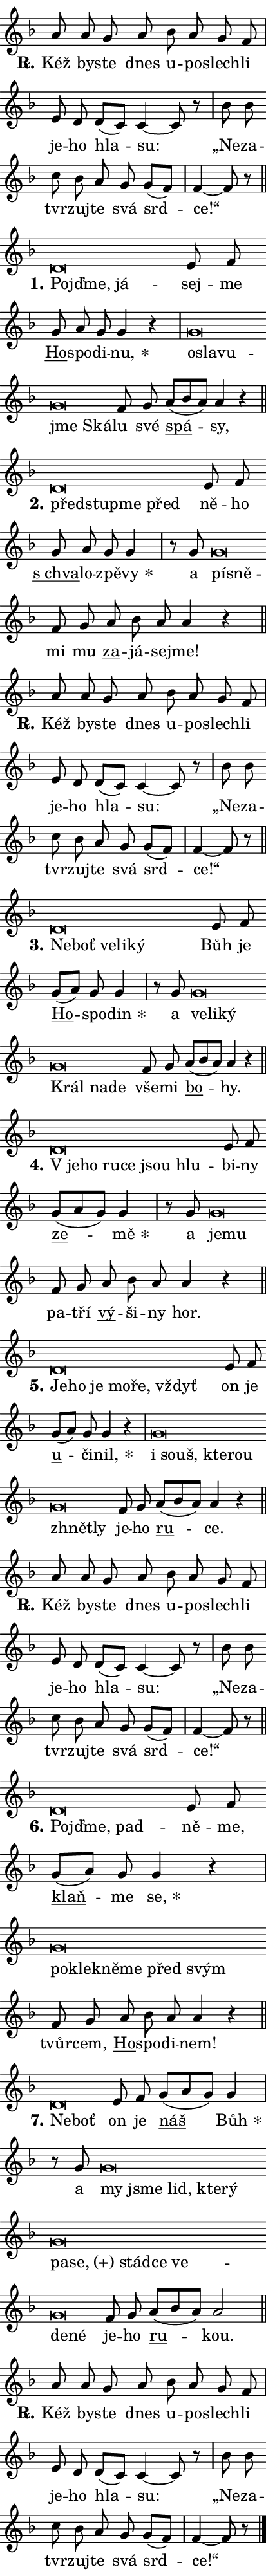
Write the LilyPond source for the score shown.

\version "2.22.1"
\header { tagline = "" }
\paper {
  indent = 0\cm
  top-margin = 0\cm
  right-margin = 0\cm
  bottom-margin = 0\cm
  left-margin = 0\cm
  paper-width = 7\cm
  page-breaking = #ly:one-page-breaking
  system-system-spacing.basic-distance = #11
  score-system-spacing.basic-distance = #11
  ragged-last = ##f
}


%% Author: Thomas Morley
%% https://lists.gnu.org/archive/html/lilypond-user/2020-05/msg00002.html
#(define (line-position grob)
"Returns position of @var[grob} in current system:
   @code{'start}, if at first time-step
   @code{'end}, if at last time-step
   @code{'middle} otherwise
"
  (let* ((col (ly:item-get-column grob))
         (ln (ly:grob-object col 'left-neighbor))
         (rn (ly:grob-object col 'right-neighbor))
         (col-to-check-left (if (ly:grob? ln) ln col))
         (col-to-check-right (if (ly:grob? rn) rn col))
         (break-dir-left
           (and
             (ly:grob-property col-to-check-left 'non-musical #f)
             (ly:item-break-dir col-to-check-left)))
         (break-dir-right
           (and
             (ly:grob-property col-to-check-right 'non-musical #f)
             (ly:item-break-dir col-to-check-right))))
        (cond ((eqv? 1 break-dir-left) 'start)
              ((eqv? -1 break-dir-right) 'end)
              (else 'middle))))

#(define (tranparent-at-line-position vctor)
  (lambda (grob)
  "Relying on @code{line-position} select the relevant enry from @var{vctor}.
Used to determine transparency,"
    (case (line-position grob)
      ((end) (not (vector-ref vctor 0)))
      ((middle) (not (vector-ref vctor 1)))
      ((start) (not (vector-ref vctor 2))))))

noteHeadBreakVisibility =
#(define-music-function (break-visibility)(vector?)
"Makes @code{NoteHead}s transparent relying on @var{break-visibility}"
#{
  \override NoteHead.transparent =
    #(tranparent-at-line-position break-visibility)
#})

#(define delete-ledgers-for-transparent-note-heads
  (lambda (grob)
    "Reads whether a @code{NoteHead} is transparent.
If so this @code{NoteHead} is removed from @code{'note-heads} from
@var{grob}, which is supposed to be @code{LedgerLineSpanner}.
As a result ledgers are not printed for this @code{NoteHead}"
    (let* ((nhds-array (ly:grob-object grob 'note-heads))
           (nhds-list
             (if (ly:grob-array? nhds-array)
                 (ly:grob-array->list nhds-array)
                 '()))
           ;; Relies on the transparent-property being done before
           ;; Staff.LedgerLineSpanner.after-line-breaking is executed.
           ;; This is fragile ...
           (to-keep
             (remove
               (lambda (nhd)
                 (ly:grob-property nhd 'transparent #f))
               nhds-list)))
      ;; TODO find a better method to iterate over grob-arrays, similiar
      ;; to filter/remove etc for lists
      ;; For now rebuilt from scratch
      (set! (ly:grob-object grob 'note-heads)  '())
      (for-each
        (lambda (nhd)
          (ly:pointer-group-interface::add-grob grob 'note-heads nhd))
        to-keep))))

hideNotes = {
  \noteHeadBreakVisibility #begin-of-line-visible
}
unHideNotes = {
  \noteHeadBreakVisibility #all-visible
}

% work-around for resetting accidentals
% https://lilypond.org/doc/v2.23/Documentation/notation/displaying-rhythms#unmetered-music
cadenzaMeasure = {
  \cadenzaOff
  \partial 1024 s1024
  \cadenzaOn
}

#(define-markup-command (accent layout props text) (markup?)
  "Underline accented syllable"
  (interpret-markup layout props
    #{\markup \override #'(offset . 4.3) \underline { #text }#}))

responsum = \markup \concat {
  "R" \hspace #-1.05 \path #0.1 #'((moveto 0 0.07) (lineto 0.9 0.8)) \hspace #0.05 "."
}

\layout {
    \context {
        \Staff
        \remove "Time_signature_engraver"
        \override LedgerLineSpanner.after-line-breaking = #delete-ledgers-for-transparent-note-heads
    }
    \context {
        \Voice {
            \override NoteHead.output-attributes = #'((class . "notehead"))
            \override Hairpin.height = #0.55
        }
    }
    \context {
        \Lyrics {
            \override StanzaNumber.output-attributes = #'((class . "stanzanumber"))
            \override LyricSpace.minimum-distance = #0.9
            \override LyricText.font-name = #"TeX Gyre Schola"
            \override LyricText.font-size = 1
            \override StanzaNumber.font-name = #"TeX Gyre Schola Bold"
            \override StanzaNumber.font-size = 1
        }
    }
}

% magnetic-lyrics.ily
%
%   written by
%     Jean Abou Samra <jean@abou-samra.fr>
%     Werner Lemberg <wl@gnu.org>
%
%   adapted by
%     Jiri Hon <jiri.hon@gmail.com>
%
% Version 2022-Apr-15

% https://www.mail-archive.com/lilypond-user@gnu.org/msg149350.html

#(define (Left_hyphen_pointer_engraver context)
   "Collect syllable-hyphen-syllable occurrences in lyrics and store
them in properties.  This engraver only looks to the left.  For
example, if the lyrics input is @code{foo -- bar}, it does the
following.

@itemize @bullet
@item
Set the @code{text} property of the @code{LyricHyphen} grob between
@q{foo} and @q{bar} to @code{foo}.

@item
Set the @code{left-hyphen} property of the @code{LyricText} grob with
text @q{foo} to the @code{LyricHyphen} grob between @q{foo} and
@q{bar}.
@end itemize

Use this auxiliary engraver in combination with the
@code{lyric-@/text::@/apply-@/magnetic-@/offset!} hook."
   (let ((hyphen #f)
         (text #f))
     (make-engraver
      (acknowledgers
       ((lyric-syllable-interface engraver grob source-engraver)
        (set! text grob)))
      (end-acknowledgers
       ((lyric-hyphen-interface engraver grob source-engraver)
        ;(when (not (grob::has-interface grob 'lyric-space-interface))
          (set! hyphen grob)));)
      ((stop-translation-timestep engraver)
       (when (and text hyphen)
         (ly:grob-set-object! text 'left-hyphen hyphen))
       (set! text #f)
       (set! hyphen #f)))))

#(define (lyric-text::apply-magnetic-offset! grob)
   "If the space between two syllables is less than the value in
property @code{LyricText@/.details@/.squash-threshold}, move the right
syllable to the left so that it gets concatenated with the left
syllable.

Use this function as a hook for
@code{LyricText@/.after-@/line-@/breaking} if the
@code{Left_@/hyphen_@/pointer_@/engraver} is active."
   (let ((hyphen (ly:grob-object grob 'left-hyphen #f)))
     (when hyphen
       (let ((left-text (ly:spanner-bound hyphen LEFT)))
         (when (grob::has-interface left-text 'lyric-syllable-interface)
           (let* ((common (ly:grob-common-refpoint grob left-text X))
                  (this-x-ext (ly:grob-extent grob common X))
                  (left-x-ext
                   (begin
                     ;; Trigger magnetism for left-text.
                     (ly:grob-property left-text 'after-line-breaking)
                     (ly:grob-extent left-text common X)))
                  ;; `delta` is the gap width between two syllables.
                  (delta (- (interval-start this-x-ext)
                            (interval-end left-x-ext)))
                  (details (ly:grob-property grob 'details))
                  (threshold (assoc-get 'squash-threshold details 0.2)))
             (when (< delta threshold)
               (let* (;; We have to manipulate the input text so that
                      ;; ligatures crossing syllable boundaries are not
                      ;; disabled.  For languages based on the Latin
                      ;; script this is essentially a beautification.
                      ;; However, for non-Western scripts it can be a
                      ;; necessity.
                      (lt (ly:grob-property left-text 'text))
                      (rt (ly:grob-property grob 'text))
                      (is-space (grob::has-interface hyphen 'lyric-space-interface))
                      (space (if is-space " " ""))
                      (space-markup (grob-interpret-markup grob " "))
                      (space-size (interval-length (ly:stencil-extent space-markup X)))
                      (extra-delta (if is-space space-size 0))
                      ;; Append new syllable.
                      (ltrt-space (if (and (string? lt) (string? rt))
                                (string-append lt space rt)
                                (make-concat-markup (list lt space rt))))
                      ;; Right-align `ltrt` to the right side.
                      (ltrt-space-markup (grob-interpret-markup
                               grob
                               (make-translate-markup
                                (cons (interval-length this-x-ext) 0)
                                (make-right-align-markup ltrt-space)))))
                 (begin
                   ;; Don't print `left-text`.
                   (ly:grob-set-property! left-text 'stencil #f)
                   ;; Set text and stencil (which holds all collected
                   ;; syllables so far) and shift it to the left.
                   (ly:grob-set-property! grob 'text ltrt-space)
                   (ly:grob-set-property! grob 'stencil ltrt-space-markup)
                   (ly:grob-translate-axis! grob (- (- delta extra-delta)) X))))))))))


#(define (lyric-hyphen::displace-bounds-first grob)
   ;; Make very sure this callback isn't triggered too early.
   (let ((left (ly:spanner-bound grob LEFT))
         (right (ly:spanner-bound grob RIGHT)))
     (ly:grob-property left 'after-line-breaking)
     (ly:grob-property right 'after-line-breaking)
     (ly:lyric-hyphen::print grob)))

squashThreshold = #0.4

\layout {
  \context {
    \Lyrics
    \consists #Left_hyphen_pointer_engraver
    \override LyricText.after-line-breaking =
      #lyric-text::apply-magnetic-offset!
    \override LyricHyphen.stencil = #lyric-hyphen::displace-bounds-first
    \override LyricText.details.squash-threshold = \squashThreshold
    \override LyricHyphen.minimum-distance = 0
    \override LyricHyphen.minimum-length = \squashThreshold
  }
}

squash = \override LyricText.details.squash-threshold = 9999
unSquash = \override LyricText.details.squash-threshold = \squashThreshold

left = \override LyricText.self-alignment-X = #LEFT
unLeft = \revert LyricText.self-alignment-X

starOffset = #(lambda (grob) 
                (let ((x_offset (ly:self-alignment-interface::aligned-on-x-parent grob)))
                  (if (= x_offset 0) 0 (+ x_offset 1.2))))

star = #(define-music-function (syllable)(string?)
"Append star separator at the end of a syllable"
#{
  \once \override LyricText.X-offset = #starOffset
  \lyricmode { \markup {
    #syllable
    \override #'((font-name . "TeX Gyre Schola Bold")) \hspace #0.2 \lower #0.65 \larger "*"
  } }
#})

starAccent = #(define-music-function (syllable)(string?)
"Append star separator at the end of a syllable and make accent"
#{
  \once \override LyricText.X-offset = #starOffset
  \lyricmode { \markup {
    \accent #syllable
    \override #'((font-name . "TeX Gyre Schola Bold")) \hspace #0.2 \lower #0.65 \larger "*"
  } }
#})

breath = #(define-music-function (syllable)(string?)
"Append breathing indicator at the end of a syllable"
#{
  \lyricmode { \markup { #syllable "+" } }
#})

optionalBreath = #(define-music-function (syllable)(string?)
"Append optional breathing indicator at the end of a syllable"
#{
  \lyricmode { \markup { #syllable "(+)" } }
#})


\score {
    <<
        \new Voice = "melody" { \cadenzaOn \key f \major \relative { a'8 a g a bes a g f \cadenzaMeasure \bar "|" e d \bar "" d[( c)] c4~ c8 r8 \cadenzaMeasure \bar "|" bes' bes \bar "" c bes a g g[( f)] \cadenzaMeasure \bar "|" f4~ f8 r \cadenzaMeasure \bar "||" \break }
\relative { d'\breve*1/16 \hideNotes \breve*1/16 \breve*1/16 \bar "" \unHideNotes e8 f \bar "" g a g g4 r \cadenzaMeasure \bar "|" g\breve*1/16 \hideNotes \breve*1/16 \bar "" \breve*1/16 \bar "" \breve*1/16 \breve*1/16 \bar "" \unHideNotes f8 g \bar "" a[( bes a)] a4 r \cadenzaMeasure \bar "||" \break }
\relative { d'\breve*1/16 \hideNotes \breve*1/16 \bar "" \breve*1/16 \breve*1/16 \bar "" \unHideNotes e8 f \bar "" g a g g4 \cadenzaMeasure \bar "|" r8 g8 g\breve*1/16 \hideNotes \breve*1/16 \bar "" \unHideNotes f8 g \bar "" a bes a a4 r \cadenzaMeasure \bar "||" \break }
\relative { a'8 a g a bes a g f \cadenzaMeasure \bar "|" e d \bar "" d[( c)] c4~ c8 r8 \cadenzaMeasure \bar "|" bes' bes \bar "" c bes a g g[( f)] \cadenzaMeasure \bar "|" f4~ f8 r \cadenzaMeasure \bar "||" \break }
\relative { d'\breve*1/16 \hideNotes \breve*1/16 \bar "" \breve*1/16 \bar "" \breve*1/16 \breve*1/16 \bar "" \unHideNotes e8 f \bar "" g[( a)] g g4 \cadenzaMeasure \bar "|" r8 g8 g\breve*1/16 \hideNotes \breve*1/16 \bar "" \breve*1/16 \bar "" \breve*1/16 \bar "" \breve*1/16 \breve*1/16 \bar "" \unHideNotes f8 g \bar "" a[( bes a)] a4 r \cadenzaMeasure \bar "||" \break }
\relative { d'\breve*1/16 \hideNotes \breve*1/16 \bar "" \breve*1/16 \bar "" \breve*1/16 \bar "" \breve*1/16 \breve*1/16 \bar "" \unHideNotes e8 f \bar "" g[( a g)] g4 \cadenzaMeasure \bar "|" r8 g8 g\breve*1/16 \hideNotes \breve*1/16 \bar "" \unHideNotes f8 g \bar "" a bes a a4 r \cadenzaMeasure \bar "||" \break }
\relative { d'\breve*1/16 \hideNotes \breve*1/16 \bar "" \breve*1/16 \bar "" \breve*1/16 \bar "" \breve*1/16 \breve*1/16 \bar "" \unHideNotes e8 f \bar "" g[( a)] g g4 r \cadenzaMeasure \bar "|" g\breve*1/16 \hideNotes \breve*1/16 \bar "" \breve*1/16 \bar "" \breve*1/16 \bar "" \breve*1/16 \breve*1/16 \bar "" \unHideNotes f8 g \bar "" a[( bes a)] a4 r \cadenzaMeasure \bar "||" \break }
\relative { a'8 a g a bes a g f \cadenzaMeasure \bar "|" e d \bar "" d[( c)] c4~ c8 r8 \cadenzaMeasure \bar "|" bes' bes \bar "" c bes a g g[( f)] \cadenzaMeasure \bar "|" f4~ f8 r \cadenzaMeasure \bar "||" \break }
\relative { d'\breve*1/16 \hideNotes \breve*1/16 \breve*1/16 \bar "" \unHideNotes e8 f \bar "" g[( a)] g g4 r \cadenzaMeasure \bar "|" g\breve*1/16 \hideNotes \breve*1/16 \bar "" \breve*1/16 \bar "" \breve*1/16 \bar "" \breve*1/16 \breve*1/16 \bar "" \unHideNotes f8 g \bar "" a bes a a4 r \cadenzaMeasure \bar "||" \break }
\relative { d'\breve*1/16 \hideNotes \breve*1/16 \bar "" \unHideNotes e8 f \bar "" g[( a g)] g4 \cadenzaMeasure \bar "|" r8 g g\breve*1/16 \hideNotes \breve*1/16 \bar "" \breve*1/16 \bar "" \breve*1/16 \bar "" \breve*1/16 \bar "" \breve*1/16 \bar "" \breve*1/16 \bar "" \breve*1/16 \bar "" \breve*1/16 \bar "" \breve*1/16 \bar "" \breve*1/16 \breve*1/16 \bar "" \unHideNotes f8 g \bar "" a[( bes a)] a2 \cadenzaMeasure \bar "||" \break }
\relative { a'8 a g a bes a g f \cadenzaMeasure \bar "|" e d \bar "" d[( c)] c4~ c8 r8 \cadenzaMeasure \bar "|" bes' bes \bar "" c bes a g g[( f)] \cadenzaMeasure \bar "|" f4~ f8 r \cadenzaMeasure \bar "||" \break } \bar "|." }
        \new Lyrics \lyricsto "melody" { \lyricmode { \set stanza = \responsum
Kéž by -- ste dnes u -- po -- slech -- li je -- ho hla -- su: „Ne -- za -- tvr -- zuj -- te svá srd -- ce!“
\set stanza = "1."
\left Pojď -- \squash me, já -- \unLeft \unSquash sej -- me \markup \accent Ho -- spo -- di -- \star nu, \left o -- \squash sla -- vu -- jme Ská -- \unLeft \unSquash lu své \markup \accent spá -- sy,
\set stanza = "2."
\left před -- \squash stup -- me před \unLeft \unSquash ně -- ho \markup \accent "s chva" -- lo -- zpě -- \star vy a \left pí -- \squash sně -- \unLeft \unSquash mi mu \markup \accent za -- já -- sej -- me!
\set stanza = \responsum
Kéž by -- ste dnes u -- po -- slech -- li je -- ho hla -- su: „Ne -- za -- tvr -- zuj -- te svá srd -- ce!“
\set stanza = "3."
\left Ne -- \squash boť ve -- li -- ký \unLeft \unSquash Bůh je \markup \accent Ho -- spo -- \star din a \left ve -- \squash li -- ký Král na -- de \unLeft \unSquash vše -- mi \markup \accent bo -- hy.
\set stanza = "4."
\left "V je" -- \squash ho ru -- ce jsou hlu -- \unLeft \unSquash bi -- ny \markup \accent ze -- \star mě a \left je -- \squash mu \unLeft \unSquash pa -- tří \markup \accent vý -- ši -- ny hor.
\set stanza = "5."
\left Je -- \squash ho je mo -- ře, vždyť \unLeft \unSquash on je \markup \accent u -- či -- \star nil, \left i \squash souš, kte -- rou zhnět -- ly \unLeft \unSquash je -- ho \markup \accent ru -- ce.
\set stanza = \responsum
Kéž by -- ste dnes u -- po -- slech -- li je -- ho hla -- su: „Ne -- za -- tvr -- zuj -- te svá srd -- ce!“
\set stanza = "6."
\left Pojď -- \squash me, pad -- \unLeft \unSquash ně -- me, \markup \accent klaň -- me \star se, \left po -- \squash kle -- kně -- me před svým \unLeft \unSquash tvůr -- cem, \markup \accent Ho -- spo -- di -- nem!
\set stanza = "7."
\left Ne -- \squash boť \unLeft \unSquash on je \markup \accent náš \star Bůh a \left my \squash jsme lid, kte -- rý pa -- \optionalBreath se, stád -- ce ve -- de -- né \unLeft \unSquash je -- ho \markup \accent ru -- kou.
\set stanza = \responsum
Kéž by -- ste dnes u -- po -- slech -- li je -- ho hla -- su: „Ne -- za -- tvr -- zuj -- te svá srd -- ce!“ } }
    >>
    \layout {}
}
